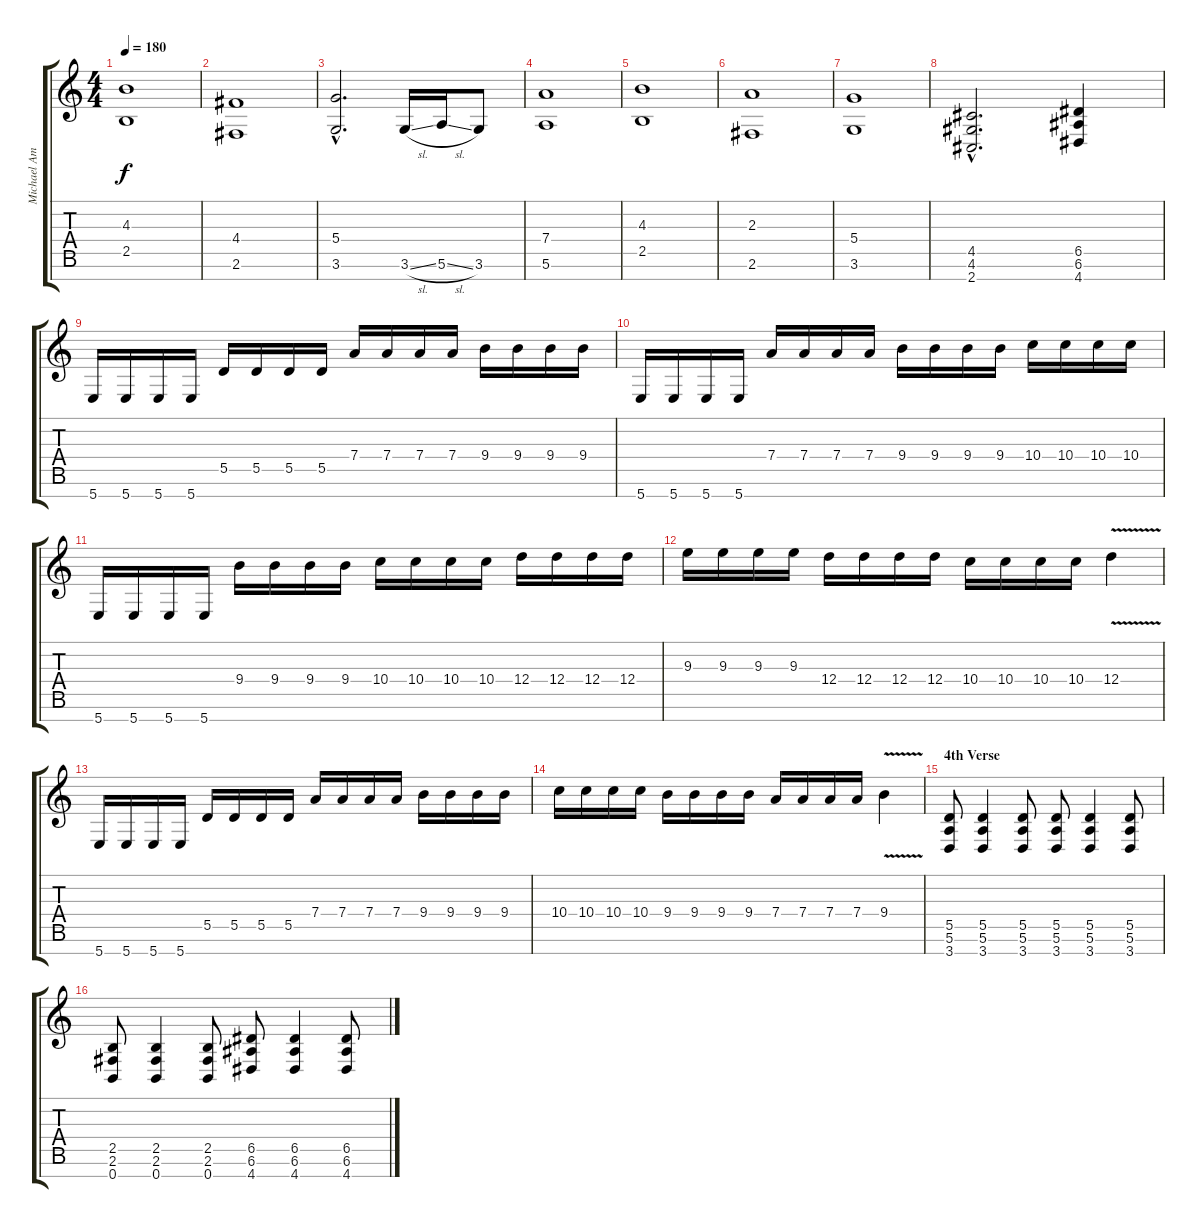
\track ("Michael Amott" "Michael Am") {instrument distortionguitar}
\staff {score tabs}
\tuning (E4 B3 G3 D3 A2 E2 B1) {hide}
\ts (4 4)
\tempo 180
\clef g2
\ks c
(4.3 2.5).1{dy f} |
(4.4 2.6).1 |
(5.4{hac} 3.6{hac}).2{d} 3.6{sl}.16 5.6{sl}.16 3.6.8 |
(7.4 5.6).1 |
(4.3 2.5).1 |
(2.3 2.6).1 |
(5.4 3.6).1 |
(4.5{hac} 4.6{hac} 2.7{hac}).2{d} (6.5 6.6 4.7).4 |
5.7.16 5.7.16 5.7.16 5.7.16 5.5.16 5.5.16 5.5.16 5.5.16 7.4.16 7.4.16 7.4.16 7.4.16 9.4.16 9.4.16 9.4.16 9.4.16 |
5.7.16 5.7.16 5.7.16 5.7.16 7.4.16 7.4.16 7.4.16 7.4.16 9.4.16 9.4.16 9.4.16 9.4.16 10.4.16 10.4.16 10.4.16 10.4.16 |
5.7.16 5.7.16 5.7.16 5.7.16 9.4.16 9.4.16 9.4.16 9.4.16 10.4.16 10.4.16 10.4.16 10.4.16 12.4.16 12.4.16 12.4.16 12.4.16 |
9.3.16 9.3.16 9.3.16 9.3.16 12.4.16 12.4.16 12.4.16 12.4.16 10.4.16 10.4.16 10.4.16 10.4.16 12.4{v}.4 |
5.7.16 5.7.16 5.7.16 5.7.16 5.5.16 5.5.16 5.5.16 5.5.16 7.4.16 7.4.16 7.4.16 7.4.16 9.4.16 9.4.16 9.4.16 9.4.16 |
10.4.16 10.4.16 10.4.16 10.4.16 9.4.16 9.4.16 9.4.16 9.4.16 7.4.16 7.4.16 7.4.16 7.4.16 9.4{v}.4 |
\section ("" "4th Verse")
(5.5 5.6 3.7).8 (5.5 5.6 3.7).4 (5.5 5.6 3.7).8 (5.5 5.6 3.7).8 (5.5 5.6 3.7).4 (5.5 5.6 3.7).8 |
(2.5 2.6 0.7).8 (2.5 2.6 0.7).4 (2.5 2.6 0.7).8 (6.5 6.6 4.7).8 (6.5 6.6 4.7).4 (6.5 6.6 4.7).8
